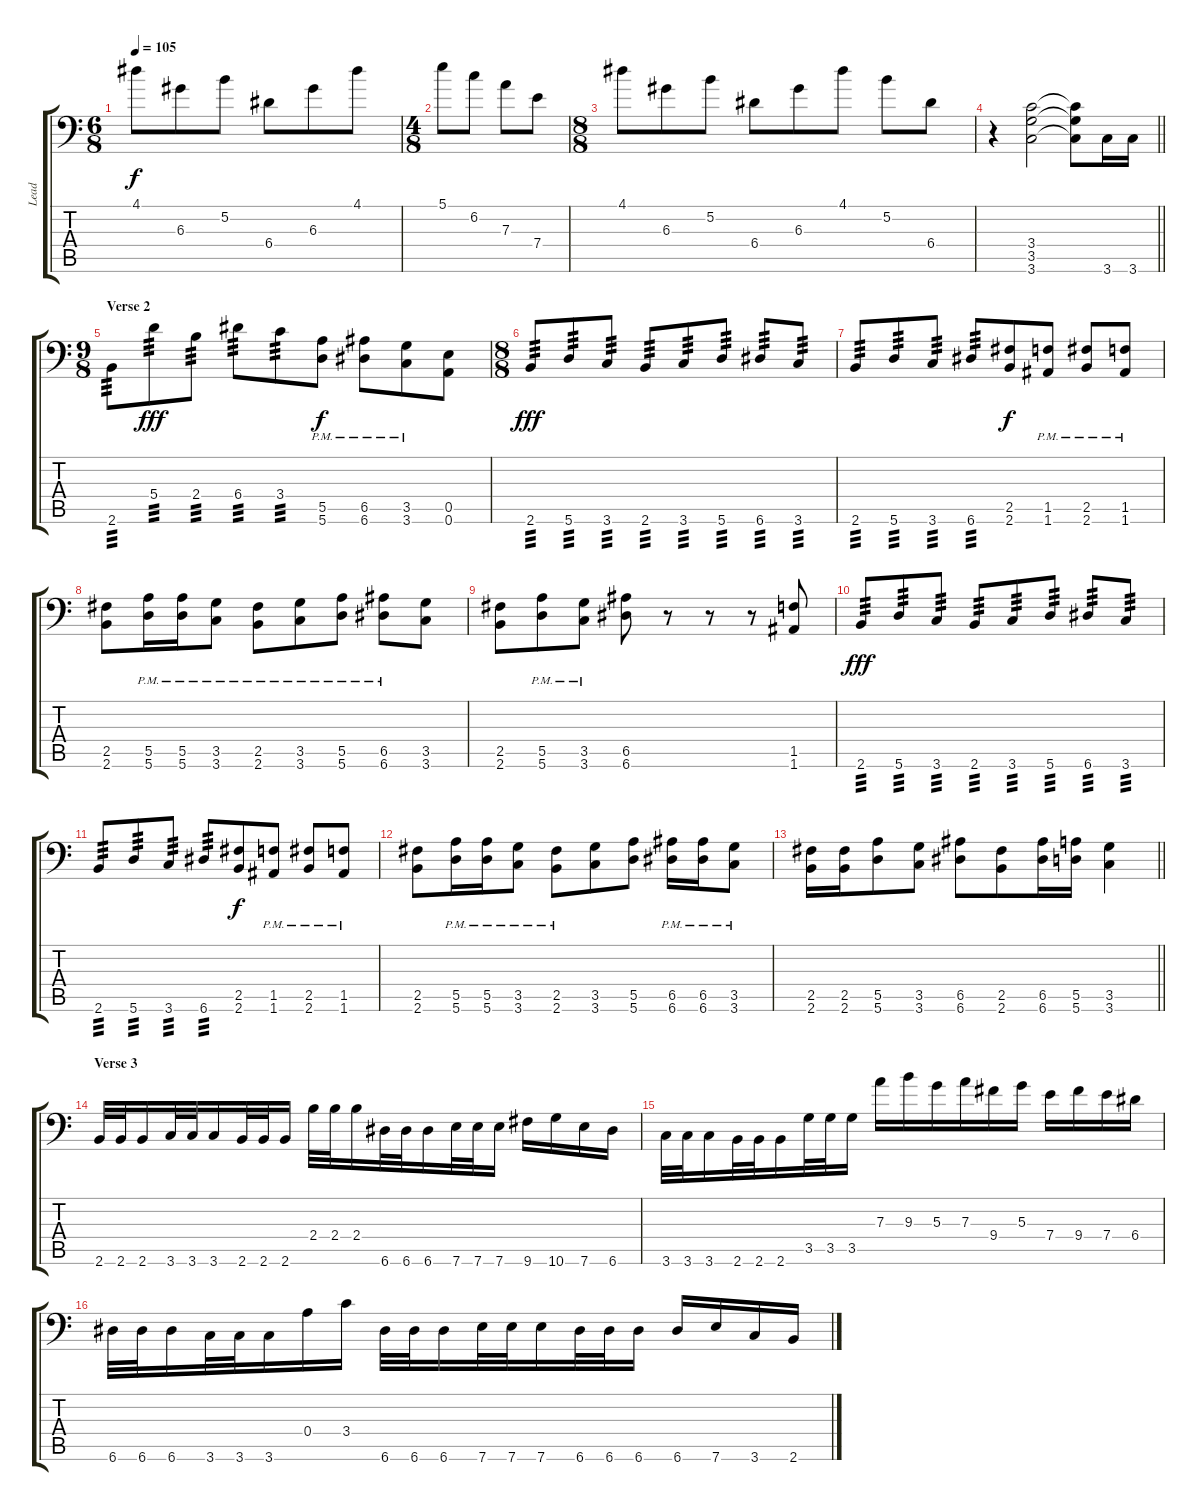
\track ("Lead" "Lead") {instrument distortionguitar}
\staff {score tabs}
\tuning (B3 Gb3 D3 A2 E2 A1) {hide}
\ts (6 8)
\tempo 105
\clef f4
\ks c
4.1.8{dy f} 6.3.8 5.2.8 6.4.8 6.3.8 4.1.8 |
\ts (4 8)
5.1.8 6.2.8 7.3.8 7.4.8 |
\ts (8 8)
4.1.8 6.3.8 5.2.8 6.4.8 6.3.8 4.1.8 5.2.8 6.4.8 |
\barLineRight lightlight
r.4 (3.4 3.5 3.6).2 (3.4{t} 3.5{t} 3.6{t}).8 3.6.16 3.6.16 |
\ts (9 8)
\section ("" "Verse 2")
2.6.8{tp 3} 5.4.8{tp 3 dy fff} 2.4.8{tp 3} 6.4.8{tp 3} 3.4.8{tp 3} (5.5{pm} 5.6{pm}).8{dy f} (6.5{pm} 6.6{pm}).8 (3.5{pm} 3.6{pm}).8 (0.5 0.6).8 |
\ts (8 8)
2.6.8{tp 3 dy fff} 5.6.8{tp 3} 3.6.8{tp 3} 2.6.8{tp 3} 3.6.8{tp 3} 5.6.8{tp 3} 6.6.8{tp 3} 3.6.8{tp 3} |
2.6.8{tp 3} 5.6.8{tp 3} 3.6.8{tp 3} 6.6.8{tp 3} (2.5 2.6).8{dy f} (1.5{pm} 1.6{pm}).8 (2.5{pm} 2.6{pm}).8 (1.5{pm} 1.6{pm}).8 |
(2.5 2.6).8 (5.5{pm} 5.6{pm}).16 (5.5{pm} 5.6{pm}).16 (3.5{pm} 3.6{pm}).8 (2.5{pm} 2.6{pm}).8 (3.5{pm} 3.6{pm}).8 (5.5{pm} 5.6{pm}).8 (6.5{pm} 6.6{pm}).8 (3.5 3.6).8 |
(2.5 2.6).8 (5.5{pm} 5.6{pm}).8 (3.5{pm} 3.6{pm}).8 (6.5 6.6).8 r.8 r.8 r.8 (1.5 1.6).8 |
2.6.8{tp 3 dy fff} 5.6.8{tp 3} 3.6.8{tp 3} 2.6.8{tp 3} 3.6.8{tp 3} 5.6.8{tp 3} 6.6.8{tp 3} 3.6.8{tp 3} |
2.6.8{tp 3} 5.6.8{tp 3} 3.6.8{tp 3} 6.6.8{tp 3} (2.5 2.6).8{dy f} (1.5{pm} 1.6{pm}).8 (2.5{pm} 2.6{pm}).8 (1.5{pm} 1.6{pm}).8 |
(2.5 2.6).8 (5.5{pm} 5.6{pm}).16 (5.5{pm} 5.6{pm}).16 (3.5{pm} 3.6{pm}).8 (2.5{pm} 2.6{pm}).8 (3.5 3.6).8 (5.5 5.6).8 (6.5{pm} 6.6{pm}).16 (6.5{pm} 6.6{pm}).16 (3.5{pm} 3.6{pm}).8 |
\barLineRight lightlight
(2.5 2.6).16 (2.5 2.6).16 (5.5 5.6).8 (3.5 3.6).8 (6.5 6.6).8 (2.5 2.6).8 (6.5 6.6).16 (5.5 5.6).16 (3.5 3.6).4 |
\section ("" "Verse 3")
2.6.32 2.6.32 2.6.16 3.6.32 3.6.32 3.6.16 2.6.32 2.6.32 2.6.16 2.4.32 2.4.32 2.4.16 6.6.32 6.6.32 6.6.16 7.6.32 7.6.32 7.6.16 9.6.16 10.6.16 7.6.16 6.6.16 |
3.6.32 3.6.32 3.6.16 2.6.32 2.6.32 2.6.16 3.5.32 3.5.32 3.5.16 7.3.16 9.3.16 5.3.16 7.3.16 9.4.16 5.3.16 7.4.16 9.4.16 7.4.16 6.4.16 |
6.6.32 6.6.32 6.6.16 3.6.32 3.6.32 3.6.16 0.4.16 3.4.16 6.6.32 6.6.32 6.6.16 7.6.32 7.6.32 7.6.16 6.6.32 6.6.32 6.6.16 6.6.16 7.6.16 3.6.16 2.6.16
